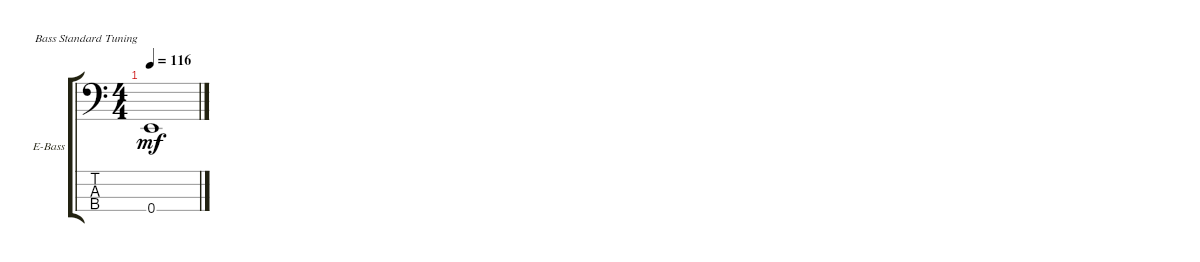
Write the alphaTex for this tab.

\defaultSystemsLayout 4
\bracketExtendMode groupsimilarinstruments
\firstSystemTrackNameOrientation horizontal
\otherSystemsTrackNameOrientation horizontal
\track ("Electric Bass" "E-Bass") {instrument electricbassfinger}
\staff {score tabs}
\tuning (G2 D2 A1 E1)
\ts (4 4)
\tempo 116
\clef f4
\ks c
0.4.1{dy mf}
